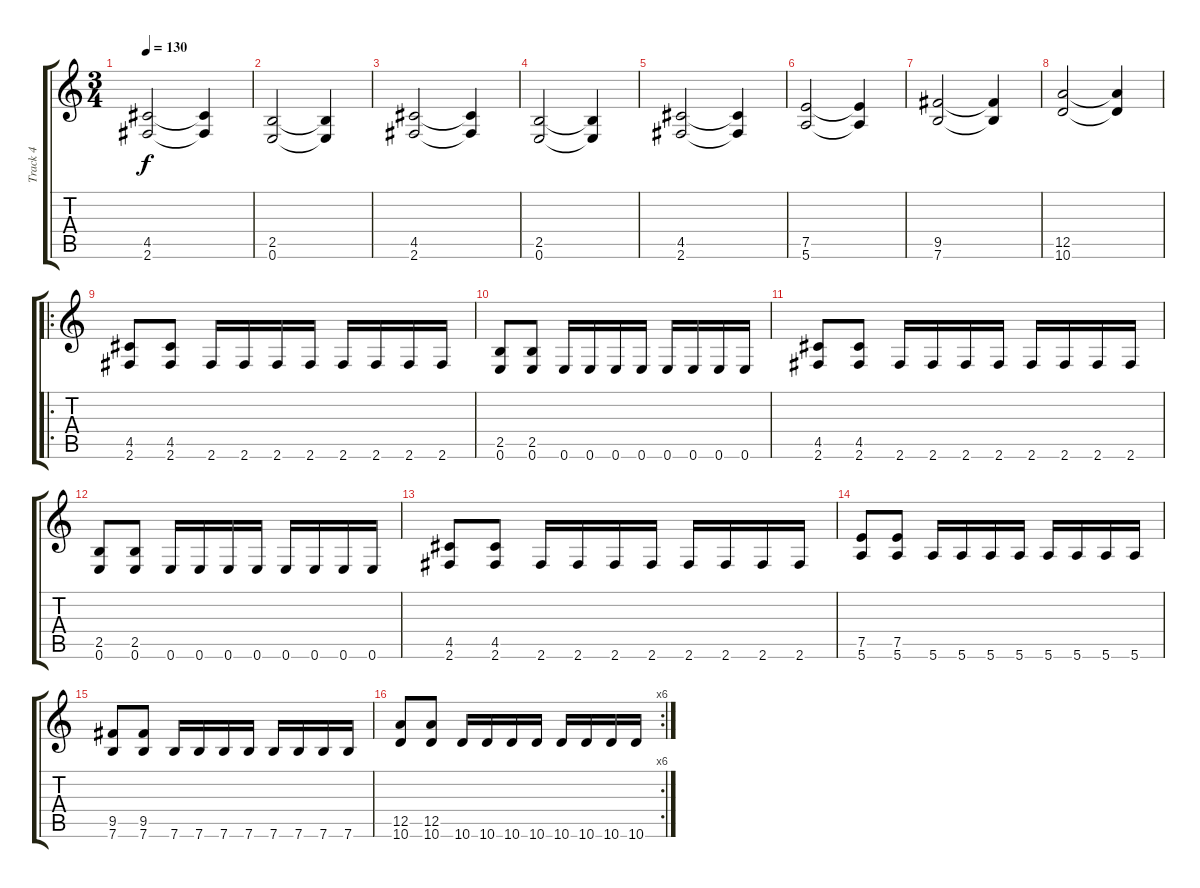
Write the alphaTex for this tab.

\track ("Track 4" "Track 4") {instrument distortionguitar}
\staff {score tabs}
\tuning (E4 B3 G3 D3 A2 E2) {hide}
\ts (3 4)
\tempo 130
\clef g2
\ks c
(4.5 2.6).2{dy f} (4.5{t} 2.6{t}).4 |
(2.5 0.6).2 (2.5{t} 0.6{t}).4 |
(4.5 2.6).2 (4.5{t} 2.6{t}).4 |
(2.5 0.6).2 (2.5{t} 0.6{t}).4 |
(4.5 2.6).2 (4.5{t} 2.6{t}).4 |
(7.5 5.6).2 (7.5{t} 5.6{t}).4 |
(9.5 7.6).2 (9.5{t} 7.6{t}).4 |
(12.5 10.6).2 (12.5{t} 10.6{t}).4 |
\ro
(4.5 2.6).8 (4.5 2.6).8 2.6.16 2.6.16 2.6.16 2.6.16 2.6.16 2.6.16 2.6.16 2.6.16 |
(2.5 0.6).8 (2.5 0.6).8 0.6.16 0.6.16 0.6.16 0.6.16 0.6.16 0.6.16 0.6.16 0.6.16 |
(4.5 2.6).8 (4.5 2.6).8 2.6.16 2.6.16 2.6.16 2.6.16 2.6.16 2.6.16 2.6.16 2.6.16 |
(2.5 0.6).8 (2.5 0.6).8 0.6.16 0.6.16 0.6.16 0.6.16 0.6.16 0.6.16 0.6.16 0.6.16 |
(4.5 2.6).8 (4.5 2.6).8 2.6.16 2.6.16 2.6.16 2.6.16 2.6.16 2.6.16 2.6.16 2.6.16 |
(7.5 5.6).8 (7.5 5.6).8 5.6.16 5.6.16 5.6.16 5.6.16 5.6.16 5.6.16 5.6.16 5.6.16 |
(9.5 7.6).8 (9.5 7.6).8 7.6.16 7.6.16 7.6.16 7.6.16 7.6.16 7.6.16 7.6.16 7.6.16 |
\rc 6
(12.5 10.6).8 (12.5 10.6).8 10.6.16 10.6.16 10.6.16 10.6.16 10.6.16 10.6.16 10.6.16 10.6.16
